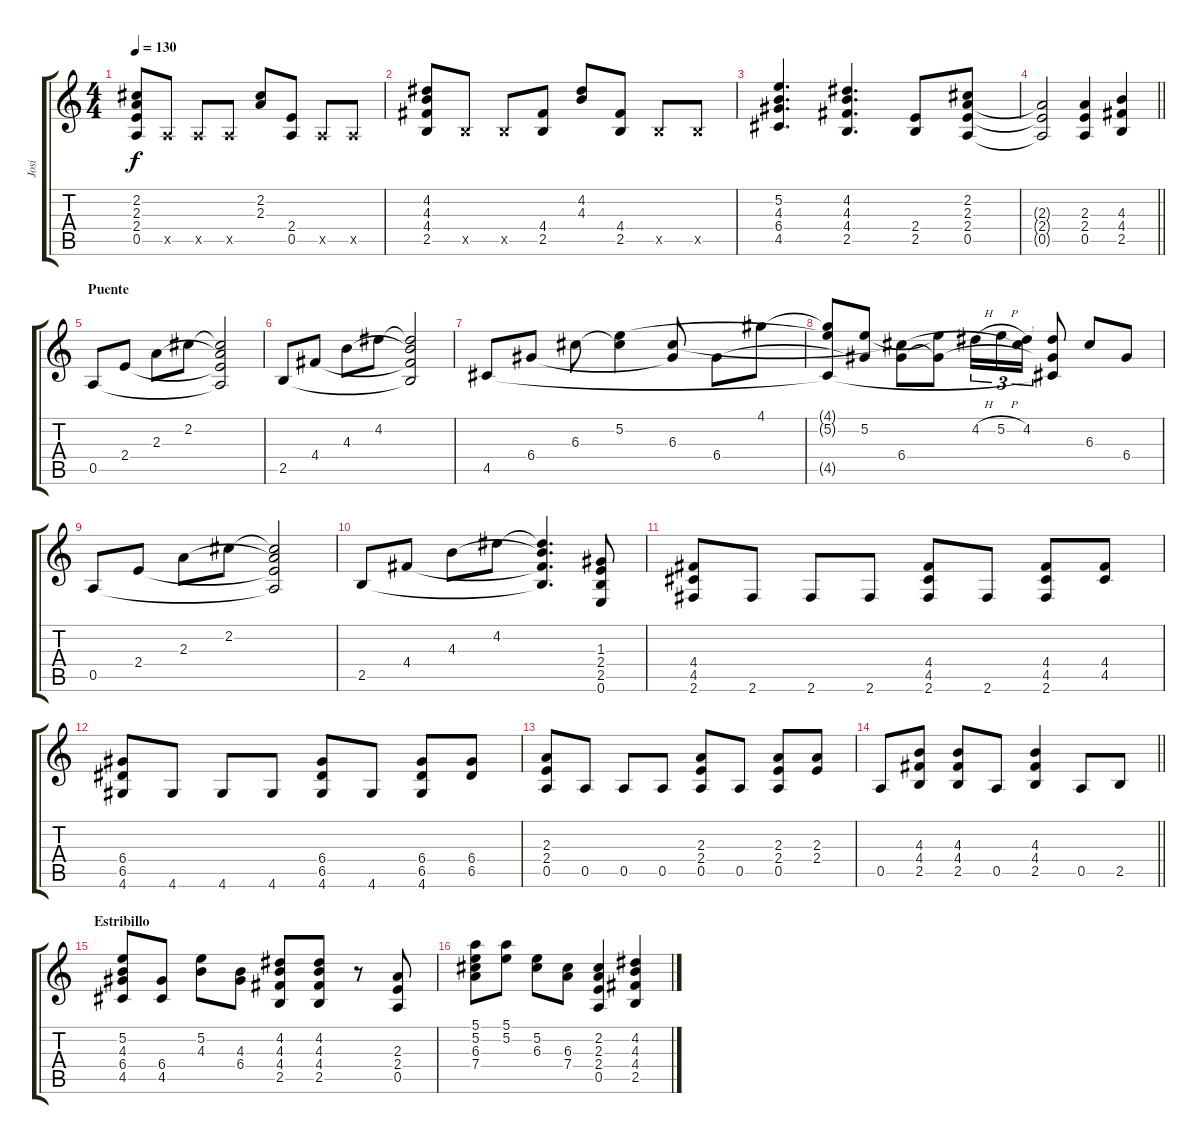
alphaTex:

\track ("Josi" "Josi") {instrument acousticguitarsteel}
\staff {score tabs}
\tuning (E4 B3 G3 D3 A2 E2) {hide}
\ts (4 4)
\tempo 130
\clef g2
\ks c
(2.2 2.3 2.4 0.5).8{dy f} 0.5{x}.8 0.5{x}.8 0.5{x}.8 (2.2 2.3).8 (2.4 0.5).8 0.5{x}.8 0.5{x}.8 |
(4.2 4.3 4.4 2.5).8 2.5{x}.8 2.5{x}.8 (4.4 2.5).8 (4.2 4.3).8 (4.4 2.5).8 2.5{x}.8 2.5{x}.8 |
(5.2 4.3 6.4 4.5).4{d} (4.2 4.3 4.4 2.5).4{d} (2.4 2.5).8 (2.2 2.3 2.4 0.5).8 |
\barLineRight lightlight
(2.3{t} 2.4{t} 0.5{t}).2 (2.3 2.4 0.5).4 (4.3 4.4 2.5).4 |
\section ("" "Puente")
0.5.8 2.4.8 2.3.8 2.2.8 (2.2{t} 2.3{t} 2.4{t} 0.5{t}).2 |
2.5.8 4.4.8 4.3.8 4.2.8 (4.2{t} 4.3{t} 4.4{t} 2.5{t}).2 |
4.5.8 6.4.8 6.3.8 (5.2 6.3{t}).4 (6.3 6.4{t}).8 6.4.8 4.1.8 |
(4.1{t} 5.2{t} 4.5{t}).8 (5.2 6.4{t}).8 (6.3{t} 6.4).8 (5.2{t} 6.4{t}).8 4.2{h}.16{tu (3 2)} 5.2{h}.16{tu (3 2)} (4.2 6.3{t}).16{tu (3 2)} (4.2{t} 6.4{t} 4.5{t}).8 6.3.8 6.4.8 |
0.5.8 2.4.8 2.3.8 2.2.8 (2.2{t} 2.3{t} 2.4{t} 0.5{t}).2 |
2.5.8 4.4.8 4.3.8 4.2.8 (4.2{t} 4.3{t} 4.4{t} 2.5{t}).4{d} (1.3 2.4 2.5 0.6).8 |
(4.4 4.5 2.6).8 2.6.8 2.6.8 2.6.8 (4.4 4.5 2.6).8 2.6.8 (4.4 4.5 2.6).8 (4.4 4.5).8 |
(6.4 6.5 4.6).8 4.6.8 4.6.8 4.6.8 (6.4 6.5 4.6).8 4.6.8 (6.4 6.5 4.6).8 (6.4 6.5).8 |
(2.3 2.4 0.5).8 0.5.8 0.5.8 0.5.8 (2.3 2.4 0.5).8 0.5.8 (2.3 2.4 0.5).8 (2.3 2.4).8 |
\barLineRight lightlight
0.5.8 (4.3 4.4 2.5).8 (4.3 4.4 2.5).8 0.5.8 (4.3 4.4 2.5).4 0.5.8 2.5.8 |
\section ("" "Estribillo")
(5.2 4.3 6.4 4.5).8 (6.4 4.5).8 (5.2 4.3).8 (4.3 6.4).8 (4.2 4.3 4.4 2.5).8 (4.2 4.3 4.4 2.5).8 r.8 (2.3 2.4 0.5).8 |
(5.1 5.2 6.3 7.4).8 (5.1 5.2).8 (5.2 6.3).8 (6.3 7.4).8 (2.2 2.3 2.4 0.5).4 (4.2 4.3 4.4 2.5).4
